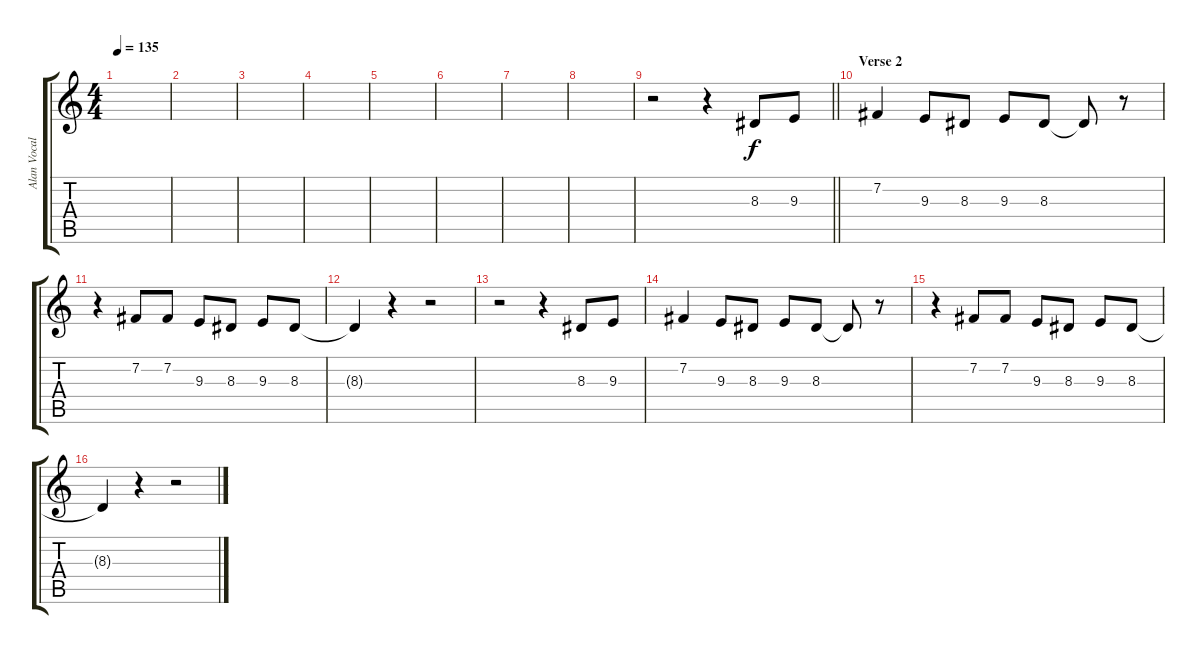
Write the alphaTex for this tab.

\track ("Alan Vocals" "Alan Vocal") {instrument lead2sawtooth}
\staff {score tabs}
\tuning (E4 B3 G3 D3 A2 E2) {hide}
\ts (4 4)
\tempo 135
\clef g2
\ks c
|
|
|
|
|
|
|
|
\barLineRight lightlight
r.2 r.4 8.3.8 9.3.8 |
\section ("" "Verse 2")
7.2.4 9.3.8 8.3.8 9.3.8 8.3.8 8.3{t}.8 r.8 |
r.4 7.2.8 7.2.8 9.3.8 8.3.8 9.3.8 8.3.8 |
8.3{t}.4 r.4 r.2 |
r.2 r.4 8.3.8 9.3.8 |
7.2.4 9.3.8 8.3.8 9.3.8 8.3.8 8.3{t}.8 r.8 |
r.4 7.2.8 7.2.8 9.3.8 8.3.8 9.3.8 8.3.8 |
8.3{t}.4 r.4 r.2
